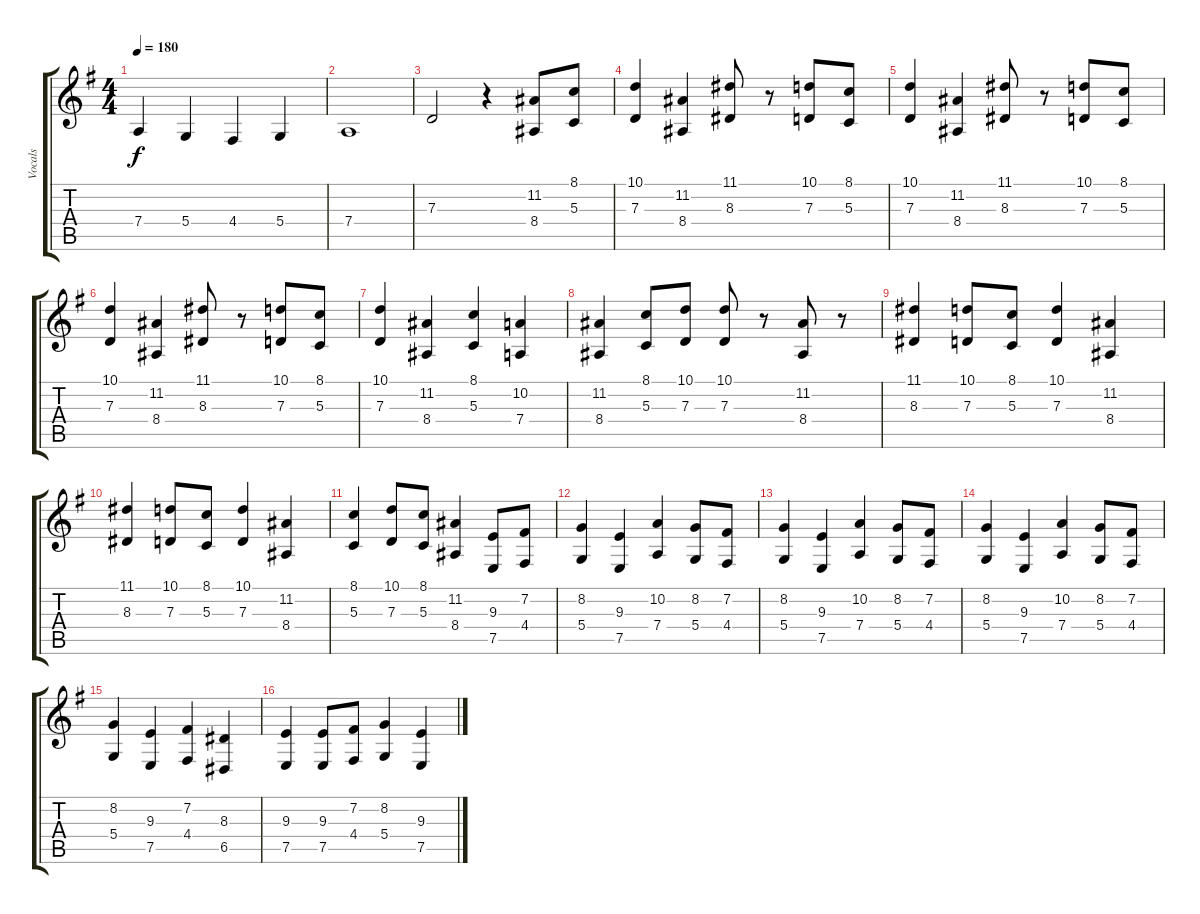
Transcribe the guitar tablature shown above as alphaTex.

\track ("Vocals" "Vocals") {instrument lead2sawtooth}
\staff {score tabs}
\tuning (E4 B3 G3 D3 A2 E2) {hide}
\ts (4 4)
\tempo 180
\clef g2
\ks eminor
7.4{t}.4{dy f} 5.4.4 4.4.4 5.4.4 |
7.4.1 |
7.3.2 r.4 (11.2 8.4).8 (8.1 5.3).8 |
(10.1 7.3).4 (11.2 8.4).4 (11.1 8.3).8 r.8 (10.1 7.3).8 (8.1 5.3).8 |
(10.1 7.3).4 (11.2 8.4).4 (11.1 8.3).8 r.8 (10.1 7.3).8 (8.1 5.3).8 |
(10.1 7.3).4 (11.2 8.4).4 (11.1 8.3).8 r.8 (10.1 7.3).8 (8.1 5.3).8 |
(10.1 7.3).4 (11.2 8.4).4 (8.1 5.3).4 (10.2 7.4).4 |
(11.2 8.4).4 (8.1 5.3).8 (10.1 7.3).8 (10.1 7.3).8 r.8 (11.2 8.4).8 r.8 |
(11.1 8.3).4 (10.1 7.3).8 (8.1 5.3).8 (10.1 7.3).4 (11.2 8.4).4 |
(11.1 8.3).4 (10.1 7.3).8 (8.1 5.3).8 (10.1 7.3).4 (11.2 8.4).4 |
(8.1 5.3).4 (10.1 7.3).8 (8.1 5.3).8 (11.2 8.4).4 (9.3 7.5).8 (7.2 4.4).8 |
\section ("" "")
(8.2 5.4).4 (9.3 7.5).4 (10.2 7.4).4 (8.2 5.4).8 (7.2 4.4).8 |
(8.2 5.4).4 (9.3 7.5).4 (10.2 7.4).4 (8.2 5.4).8 (7.2 4.4).8 |
(8.2 5.4).4 (9.3 7.5).4 (10.2 7.4).4 (8.2 5.4).8 (7.2 4.4).8 |
(8.2 5.4).4 (9.3 7.5).4 (7.2 4.4).4 (8.3 6.5).4 |
(9.3 7.5).4 (9.3 7.5).8 (7.2 4.4).8 (8.2 5.4).4 (9.3 7.5).4
